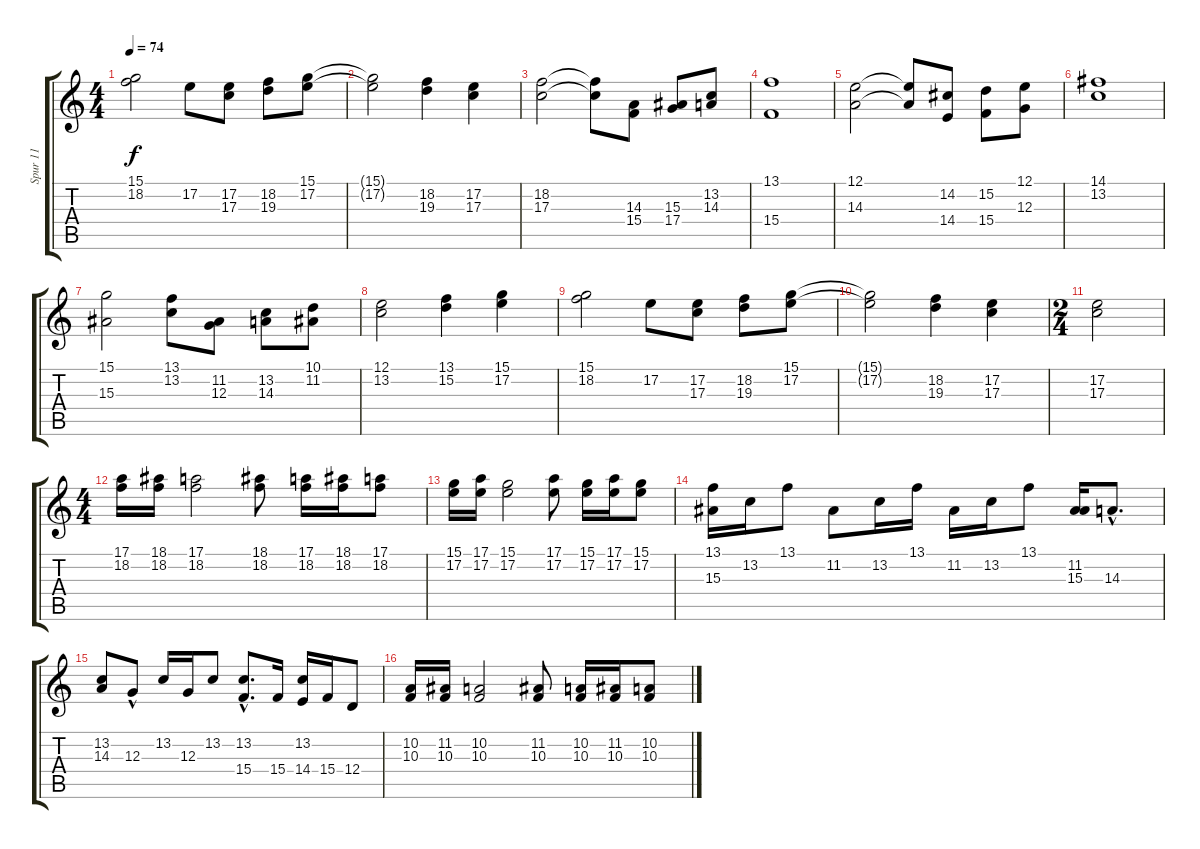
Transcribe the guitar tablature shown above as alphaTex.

\track ("Spur 11" "Spur 11") {instrument violin}
\staff {score tabs}
\tuning (E4 B3 G3 D3 A2 E2) {hide}
\ts (4 4)
\tempo 74
\clef g2
\ks c
(15.1 18.2).2{dy f} 17.2.8 (17.2 17.3).8 (18.2 19.3).8 (15.1 17.2).8 |
(15.1{t} 17.2{t}).2 (18.2 19.3).4 (17.2 17.3).4 |
(18.2 17.3).2 (18.2{t} 17.3{t}).8 (14.3 15.4).8 (15.3 17.4).8 (13.2 14.3).8 |
(13.1 15.4).1 |
(12.1 14.3).2 (12.1{t} 14.3{t}).8 (14.2 14.4).8 (15.2 15.4).8 (12.1 12.3).8 |
(14.1 13.2).1 |
(15.1 15.3).2 (13.1 13.2).8 (11.2 12.3).8 (13.2 14.3).8 (10.1 11.2).8 |
(12.1 13.2).2 (13.1 15.2).4 (15.1 17.2).4 |
(15.1 18.2).2 17.2.8 (17.2 17.3).8 (18.2 19.3).8 (15.1 17.2).8 |
(15.1{t} 17.2{t}).2 (18.2 19.3).4 (17.2 17.3).4 |
\ts (2 4)
(17.2 17.3).2 |
\ts (4 4)
(17.1 18.2).16 (18.1 18.2).16 (17.1 18.2).2 (18.1 18.2).8 (17.1 18.2).16 (18.1 18.2).16 (17.1 18.2).8 |
(15.1 17.2).16 (17.1 17.2).16 (15.1 17.2).2 (17.1 17.2).8 (15.1 17.2).16 (17.1 17.2).16 (15.1 17.2).8 |
(13.1 15.3).16 13.2.16 13.1.8 11.2.8 13.2.16 13.1.16 11.2.16 13.2.16 13.1.8 (11.2 15.3).16 14.3{hac}.8{d} |
(13.2 14.3).8 12.3{hac}.8 13.2.16 12.3.16 13.2.8 (13.2 15.4{hac}).8{d} 15.4.16 (13.2 14.4).16 15.4.16 12.4.8 |
(10.2 10.3).16 (11.2 10.3).16 (10.2 10.3).2 (11.2 10.3).8 (10.2 10.3).16 (11.2 10.3).16 (10.2 10.3).8
